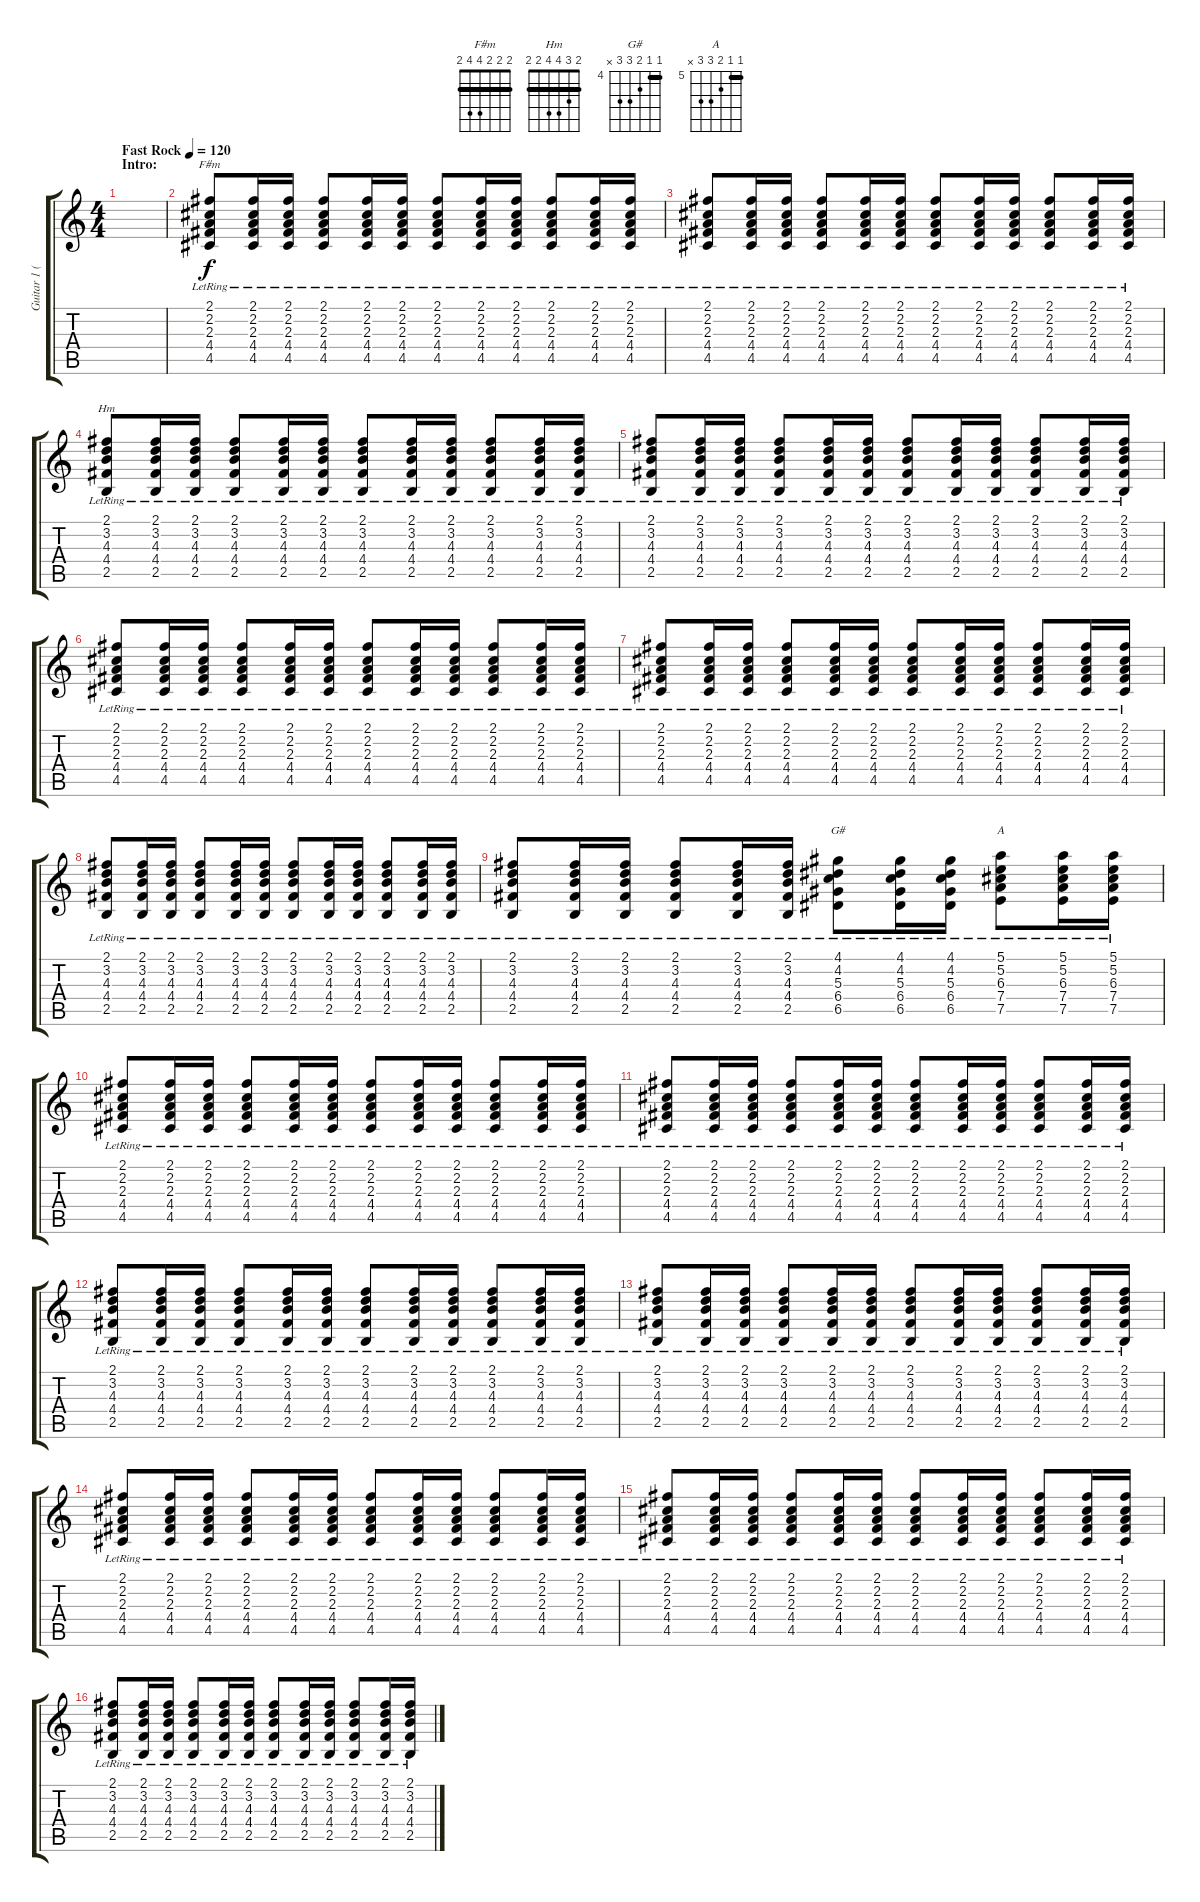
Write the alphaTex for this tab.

\track ("Guitar 1 (Rhythm)" "Guitar 1 (") {instrument acousticguitarsteel}
\staff {score tabs}
\tuning (E4 B3 G3 D3 A2 E2) {hide}
\chord ("F#m" 2 2 2 4 4 2) {barre 2}
\chord ("Hm" 2 3 4 4 2 2) {barre 2}
\chord ("G#" 4 4 5 6 6 x) {firstfret 4 barre 4}
\chord ("A" 5 5 6 7 7 x) {firstfret 5 barre 5}
\ts (4 4)
\section ("" "Intro:")
\tempo (120 "Fast Rock")
\clef g2
\ks c
|
(2.1{lr} 2.2{lr} 2.3{lr} 4.4{lr} 4.5{lr}).8{ch "F#m"} (2.1{lr} 2.2{lr} 2.3{lr} 4.4{lr} 4.5{lr}).16 (2.1{lr} 2.2{lr} 2.3{lr} 4.4{lr} 4.5{lr}).16 (2.1{lr} 2.2{lr} 2.3{lr} 4.4{lr} 4.5{lr}).8 (2.1{lr} 2.2{lr} 2.3{lr} 4.4{lr} 4.5{lr}).16 (2.1{lr} 2.2{lr} 2.3{lr} 4.4{lr} 4.5{lr}).16 (2.1{lr} 2.2{lr} 2.3{lr} 4.4{lr} 4.5{lr}).8 (2.1{lr} 2.2{lr} 2.3{lr} 4.4{lr} 4.5{lr}).16 (2.1{lr} 2.2{lr} 2.3{lr} 4.4{lr} 4.5{lr}).16 (2.1{lr} 2.2{lr} 2.3{lr} 4.4{lr} 4.5{lr}).8 (2.1{lr} 2.2{lr} 2.3{lr} 4.4{lr} 4.5{lr}).16 (2.1{lr} 2.2{lr} 2.3{lr} 4.4{lr} 4.5{lr}).16 |
(2.1{lr} 2.2{lr} 2.3{lr} 4.4{lr} 4.5{lr}).8 (2.1{lr} 2.2{lr} 2.3{lr} 4.4{lr} 4.5{lr}).16 (2.1{lr} 2.2{lr} 2.3{lr} 4.4{lr} 4.5{lr}).16 (2.1{lr} 2.2{lr} 2.3{lr} 4.4{lr} 4.5{lr}).8 (2.1{lr} 2.2{lr} 2.3{lr} 4.4{lr} 4.5{lr}).16 (2.1{lr} 2.2{lr} 2.3{lr} 4.4{lr} 4.5{lr}).16 (2.1{lr} 2.2{lr} 2.3{lr} 4.4{lr} 4.5{lr}).8 (2.1{lr} 2.2{lr} 2.3{lr} 4.4{lr} 4.5{lr}).16 (2.1{lr} 2.2{lr} 2.3{lr} 4.4{lr} 4.5{lr}).16 (2.1{lr} 2.2{lr} 2.3{lr} 4.4{lr} 4.5{lr}).8 (2.1{lr} 2.2{lr} 2.3{lr} 4.4{lr} 4.5{lr}).16 (2.1{lr} 2.2{lr} 2.3{lr} 4.4{lr} 4.5{lr}).16 |
(2.1{lr} 3.2{lr} 4.3{lr} 4.4{lr} 2.5{lr}).8{ch "Hm"} (2.1{lr} 3.2{lr} 4.3{lr} 4.4{lr} 2.5{lr}).16 (2.1{lr} 3.2{lr} 4.3{lr} 4.4{lr} 2.5{lr}).16 (2.1{lr} 3.2{lr} 4.3{lr} 4.4{lr} 2.5{lr}).8 (2.1{lr} 3.2{lr} 4.3{lr} 4.4{lr} 2.5{lr}).16 (2.1{lr} 3.2{lr} 4.3{lr} 4.4{lr} 2.5{lr}).16 (2.1{lr} 3.2{lr} 4.3{lr} 4.4{lr} 2.5{lr}).8 (2.1{lr} 3.2{lr} 4.3{lr} 4.4{lr} 2.5{lr}).16 (2.1{lr} 3.2{lr} 4.3{lr} 4.4{lr} 2.5{lr}).16 (2.1{lr} 3.2{lr} 4.3{lr} 4.4{lr} 2.5{lr}).8 (2.1{lr} 3.2{lr} 4.3{lr} 4.4{lr} 2.5{lr}).16 (2.1{lr} 3.2{lr} 4.3{lr} 4.4{lr} 2.5{lr}).16 |
(2.1{lr} 3.2{lr} 4.3{lr} 4.4{lr} 2.5{lr}).8 (2.1{lr} 3.2{lr} 4.3{lr} 4.4{lr} 2.5{lr}).16 (2.1{lr} 3.2{lr} 4.3{lr} 4.4{lr} 2.5{lr}).16 (2.1{lr} 3.2{lr} 4.3{lr} 4.4{lr} 2.5{lr}).8 (2.1{lr} 3.2{lr} 4.3{lr} 4.4{lr} 2.5{lr}).16 (2.1{lr} 3.2{lr} 4.3{lr} 4.4{lr} 2.5{lr}).16 (2.1{lr} 3.2{lr} 4.3{lr} 4.4{lr} 2.5{lr}).8 (2.1{lr} 3.2{lr} 4.3{lr} 4.4{lr} 2.5{lr}).16 (2.1{lr} 3.2{lr} 4.3{lr} 4.4{lr} 2.5{lr}).16 (2.1{lr} 3.2{lr} 4.3{lr} 4.4{lr} 2.5{lr}).8 (2.1{lr} 3.2{lr} 4.3{lr} 4.4{lr} 2.5{lr}).16 (2.1{lr} 3.2{lr} 4.3{lr} 4.4{lr} 2.5{lr}).16 |
(2.1{lr} 2.2{lr} 2.3{lr} 4.4{lr} 4.5{lr}).8 (2.1{lr} 2.2{lr} 2.3{lr} 4.4{lr} 4.5{lr}).16 (2.1{lr} 2.2{lr} 2.3{lr} 4.4{lr} 4.5{lr}).16 (2.1{lr} 2.2{lr} 2.3{lr} 4.4{lr} 4.5{lr}).8 (2.1{lr} 2.2{lr} 2.3{lr} 4.4{lr} 4.5{lr}).16 (2.1{lr} 2.2{lr} 2.3{lr} 4.4{lr} 4.5{lr}).16 (2.1{lr} 2.2{lr} 2.3{lr} 4.4{lr} 4.5{lr}).8 (2.1{lr} 2.2{lr} 2.3{lr} 4.4{lr} 4.5{lr}).16 (2.1{lr} 2.2{lr} 2.3{lr} 4.4{lr} 4.5{lr}).16 (2.1{lr} 2.2{lr} 2.3{lr} 4.4{lr} 4.5{lr}).8 (2.1{lr} 2.2{lr} 2.3{lr} 4.4{lr} 4.5{lr}).16 (2.1{lr} 2.2{lr} 2.3{lr} 4.4{lr} 4.5{lr}).16 |
(2.1{lr} 2.2{lr} 2.3{lr} 4.4{lr} 4.5{lr}).8 (2.1{lr} 2.2{lr} 2.3{lr} 4.4{lr} 4.5{lr}).16 (2.1{lr} 2.2{lr} 2.3{lr} 4.4{lr} 4.5{lr}).16 (2.1{lr} 2.2{lr} 2.3{lr} 4.4{lr} 4.5{lr}).8 (2.1{lr} 2.2{lr} 2.3{lr} 4.4{lr} 4.5{lr}).16 (2.1{lr} 2.2{lr} 2.3{lr} 4.4{lr} 4.5{lr}).16 (2.1{lr} 2.2{lr} 2.3{lr} 4.4{lr} 4.5{lr}).8 (2.1{lr} 2.2{lr} 2.3{lr} 4.4{lr} 4.5{lr}).16 (2.1{lr} 2.2{lr} 2.3{lr} 4.4{lr} 4.5{lr}).16 (2.1{lr} 2.2{lr} 2.3{lr} 4.4{lr} 4.5{lr}).8 (2.1{lr} 2.2{lr} 2.3{lr} 4.4{lr} 4.5{lr}).16 (2.1{lr} 2.2{lr} 2.3{lr} 4.4{lr} 4.5{lr}).16 |
(2.1{lr} 3.2{lr} 4.3{lr} 4.4{lr} 2.5{lr}).8 (2.1{lr} 3.2{lr} 4.3{lr} 4.4{lr} 2.5{lr}).16 (2.1{lr} 3.2{lr} 4.3{lr} 4.4{lr} 2.5{lr}).16 (2.1{lr} 3.2{lr} 4.3{lr} 4.4{lr} 2.5{lr}).8 (2.1{lr} 3.2{lr} 4.3{lr} 4.4{lr} 2.5{lr}).16 (2.1{lr} 3.2{lr} 4.3{lr} 4.4{lr} 2.5{lr}).16 (2.1{lr} 3.2{lr} 4.3{lr} 4.4{lr} 2.5{lr}).8 (2.1{lr} 3.2{lr} 4.3{lr} 4.4{lr} 2.5{lr}).16 (2.1{lr} 3.2{lr} 4.3{lr} 4.4{lr} 2.5{lr}).16 (2.1{lr} 3.2{lr} 4.3{lr} 4.4{lr} 2.5{lr}).8 (2.1{lr} 3.2{lr} 4.3{lr} 4.4{lr} 2.5{lr}).16 (2.1{lr} 3.2{lr} 4.3{lr} 4.4{lr} 2.5{lr}).16 |
(2.1{lr} 3.2{lr} 4.3{lr} 4.4{lr} 2.5{lr}).8 (2.1{lr} 3.2{lr} 4.3{lr} 4.4{lr} 2.5{lr}).16 (2.1{lr} 3.2{lr} 4.3{lr} 4.4{lr} 2.5{lr}).16 (2.1{lr} 3.2{lr} 4.3{lr} 4.4{lr} 2.5{lr}).8 (2.1{lr} 3.2{lr} 4.3{lr} 4.4{lr} 2.5{lr}).16 (2.1{lr} 3.2{lr} 4.3{lr} 4.4{lr} 2.5{lr}).16 (4.1{lr} 4.2{lr} 5.3{lr} 6.4{lr} 6.5{lr}).8{ch "G#"} (4.1{lr} 4.2{lr} 5.3{lr} 6.4{lr} 6.5{lr}).16 (4.1{lr} 4.2{lr} 5.3{lr} 6.4{lr} 6.5{lr}).16 (5.1{lr} 5.2{lr} 6.3{lr} 7.4{lr} 7.5{lr}).8{ch "A"} (5.1{lr} 5.2{lr} 6.3{lr} 7.4{lr} 7.5{lr}).16 (5.1{lr} 5.2{lr} 6.3{lr} 7.4{lr} 7.5{lr}).16 |
(2.1{lr} 2.2{lr} 2.3{lr} 4.4{lr} 4.5{lr}).8 (2.1{lr} 2.2{lr} 2.3{lr} 4.4{lr} 4.5{lr}).16 (2.1{lr} 2.2{lr} 2.3{lr} 4.4{lr} 4.5{lr}).16 (2.1{lr} 2.2{lr} 2.3{lr} 4.4{lr} 4.5{lr}).8 (2.1{lr} 2.2{lr} 2.3{lr} 4.4{lr} 4.5{lr}).16 (2.1{lr} 2.2{lr} 2.3{lr} 4.4{lr} 4.5{lr}).16 (2.1{lr} 2.2{lr} 2.3{lr} 4.4{lr} 4.5{lr}).8 (2.1{lr} 2.2{lr} 2.3{lr} 4.4{lr} 4.5{lr}).16 (2.1{lr} 2.2{lr} 2.3{lr} 4.4{lr} 4.5{lr}).16 (2.1{lr} 2.2{lr} 2.3{lr} 4.4{lr} 4.5{lr}).8 (2.1{lr} 2.2{lr} 2.3{lr} 4.4{lr} 4.5{lr}).16 (2.1{lr} 2.2{lr} 2.3{lr} 4.4{lr} 4.5{lr}).16 |
(2.1{lr} 2.2{lr} 2.3{lr} 4.4{lr} 4.5{lr}).8 (2.1{lr} 2.2{lr} 2.3{lr} 4.4{lr} 4.5{lr}).16 (2.1{lr} 2.2{lr} 2.3{lr} 4.4{lr} 4.5{lr}).16 (2.1{lr} 2.2{lr} 2.3{lr} 4.4{lr} 4.5{lr}).8 (2.1{lr} 2.2{lr} 2.3{lr} 4.4{lr} 4.5{lr}).16 (2.1{lr} 2.2{lr} 2.3{lr} 4.4{lr} 4.5{lr}).16 (2.1{lr} 2.2{lr} 2.3{lr} 4.4{lr} 4.5{lr}).8 (2.1{lr} 2.2{lr} 2.3{lr} 4.4{lr} 4.5{lr}).16 (2.1{lr} 2.2{lr} 2.3{lr} 4.4{lr} 4.5{lr}).16 (2.1{lr} 2.2{lr} 2.3{lr} 4.4{lr} 4.5{lr}).8 (2.1{lr} 2.2{lr} 2.3{lr} 4.4{lr} 4.5{lr}).16 (2.1{lr} 2.2{lr} 2.3{lr} 4.4{lr} 4.5{lr}).16 |
(2.1{lr} 3.2{lr} 4.3{lr} 4.4{lr} 2.5{lr}).8 (2.1{lr} 3.2{lr} 4.3{lr} 4.4{lr} 2.5{lr}).16 (2.1{lr} 3.2{lr} 4.3{lr} 4.4{lr} 2.5{lr}).16 (2.1{lr} 3.2{lr} 4.3{lr} 4.4{lr} 2.5{lr}).8 (2.1{lr} 3.2{lr} 4.3{lr} 4.4{lr} 2.5{lr}).16 (2.1{lr} 3.2{lr} 4.3{lr} 4.4{lr} 2.5{lr}).16 (2.1{lr} 3.2{lr} 4.3{lr} 4.4{lr} 2.5{lr}).8 (2.1{lr} 3.2{lr} 4.3{lr} 4.4{lr} 2.5{lr}).16 (2.1{lr} 3.2{lr} 4.3{lr} 4.4{lr} 2.5{lr}).16 (2.1{lr} 3.2{lr} 4.3{lr} 4.4{lr} 2.5{lr}).8 (2.1{lr} 3.2{lr} 4.3{lr} 4.4{lr} 2.5{lr}).16 (2.1{lr} 3.2{lr} 4.3{lr} 4.4{lr} 2.5{lr}).16 |
(2.1{lr} 3.2{lr} 4.3{lr} 4.4{lr} 2.5{lr}).8 (2.1{lr} 3.2{lr} 4.3{lr} 4.4{lr} 2.5{lr}).16 (2.1{lr} 3.2{lr} 4.3{lr} 4.4{lr} 2.5{lr}).16 (2.1{lr} 3.2{lr} 4.3{lr} 4.4{lr} 2.5{lr}).8 (2.1{lr} 3.2{lr} 4.3{lr} 4.4{lr} 2.5{lr}).16 (2.1{lr} 3.2{lr} 4.3{lr} 4.4{lr} 2.5{lr}).16 (2.1{lr} 3.2{lr} 4.3{lr} 4.4{lr} 2.5{lr}).8 (2.1{lr} 3.2{lr} 4.3{lr} 4.4{lr} 2.5{lr}).16 (2.1{lr} 3.2{lr} 4.3{lr} 4.4{lr} 2.5{lr}).16 (2.1{lr} 3.2{lr} 4.3{lr} 4.4{lr} 2.5{lr}).8 (2.1{lr} 3.2{lr} 4.3{lr} 4.4{lr} 2.5{lr}).16 (2.1{lr} 3.2{lr} 4.3{lr} 4.4{lr} 2.5{lr}).16 |
(2.1{lr} 2.2{lr} 2.3{lr} 4.4{lr} 4.5{lr}).8 (2.1{lr} 2.2{lr} 2.3{lr} 4.4{lr} 4.5{lr}).16 (2.1{lr} 2.2{lr} 2.3{lr} 4.4{lr} 4.5{lr}).16 (2.1{lr} 2.2{lr} 2.3{lr} 4.4{lr} 4.5{lr}).8 (2.1{lr} 2.2{lr} 2.3{lr} 4.4{lr} 4.5{lr}).16 (2.1{lr} 2.2{lr} 2.3{lr} 4.4{lr} 4.5{lr}).16 (2.1{lr} 2.2{lr} 2.3{lr} 4.4{lr} 4.5{lr}).8 (2.1{lr} 2.2{lr} 2.3{lr} 4.4{lr} 4.5{lr}).16 (2.1{lr} 2.2{lr} 2.3{lr} 4.4{lr} 4.5{lr}).16 (2.1{lr} 2.2{lr} 2.3{lr} 4.4{lr} 4.5{lr}).8 (2.1{lr} 2.2{lr} 2.3{lr} 4.4{lr} 4.5{lr}).16 (2.1{lr} 2.2{lr} 2.3{lr} 4.4{lr} 4.5{lr}).16 |
(2.1{lr} 2.2{lr} 2.3{lr} 4.4{lr} 4.5{lr}).8 (2.1{lr} 2.2{lr} 2.3{lr} 4.4{lr} 4.5{lr}).16 (2.1{lr} 2.2{lr} 2.3{lr} 4.4{lr} 4.5{lr}).16 (2.1{lr} 2.2{lr} 2.3{lr} 4.4{lr} 4.5{lr}).8 (2.1{lr} 2.2{lr} 2.3{lr} 4.4{lr} 4.5{lr}).16 (2.1{lr} 2.2{lr} 2.3{lr} 4.4{lr} 4.5{lr}).16 (2.1{lr} 2.2{lr} 2.3{lr} 4.4{lr} 4.5{lr}).8 (2.1{lr} 2.2{lr} 2.3{lr} 4.4{lr} 4.5{lr}).16 (2.1{lr} 2.2{lr} 2.3{lr} 4.4{lr} 4.5{lr}).16 (2.1{lr} 2.2{lr} 2.3{lr} 4.4{lr} 4.5{lr}).8 (2.1{lr} 2.2{lr} 2.3{lr} 4.4{lr} 4.5{lr}).16 (2.1{lr} 2.2{lr} 2.3{lr} 4.4{lr} 4.5{lr}).16 |
(2.1{lr} 3.2{lr} 4.3{lr} 4.4{lr} 2.5{lr}).8 (2.1{lr} 3.2{lr} 4.3{lr} 4.4{lr} 2.5{lr}).16 (2.1{lr} 3.2{lr} 4.3{lr} 4.4{lr} 2.5{lr}).16 (2.1{lr} 3.2{lr} 4.3{lr} 4.4{lr} 2.5{lr}).8 (2.1{lr} 3.2{lr} 4.3{lr} 4.4{lr} 2.5{lr}).16 (2.1{lr} 3.2{lr} 4.3{lr} 4.4{lr} 2.5{lr}).16 (2.1{lr} 3.2{lr} 4.3{lr} 4.4{lr} 2.5{lr}).8 (2.1{lr} 3.2{lr} 4.3{lr} 4.4{lr} 2.5{lr}).16 (2.1{lr} 3.2{lr} 4.3{lr} 4.4{lr} 2.5{lr}).16 (2.1{lr} 3.2{lr} 4.3{lr} 4.4{lr} 2.5{lr}).8 (2.1{lr} 3.2{lr} 4.3{lr} 4.4{lr} 2.5{lr}).16 (2.1{lr} 3.2{lr} 4.3{lr} 4.4{lr} 2.5{lr}).16
